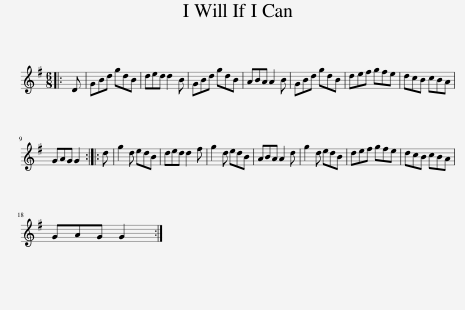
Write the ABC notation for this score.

X:1
L:1/8
M:6/8
I:linebreak $
K:G
V:1 treble
V:1
|: D | GBd gdB | ded d2 B | GBd gdB | ABA A2 B | %5
 GBd gdB | def gfe | dcB cBA |$ GAG G2 :: d | %10
 g2 d edB | ded d2 f | g2 d edB | ABA A2 d | g2 d edB | %15
 def gfe | dcB cBA |$ GAG G2 :| %18
